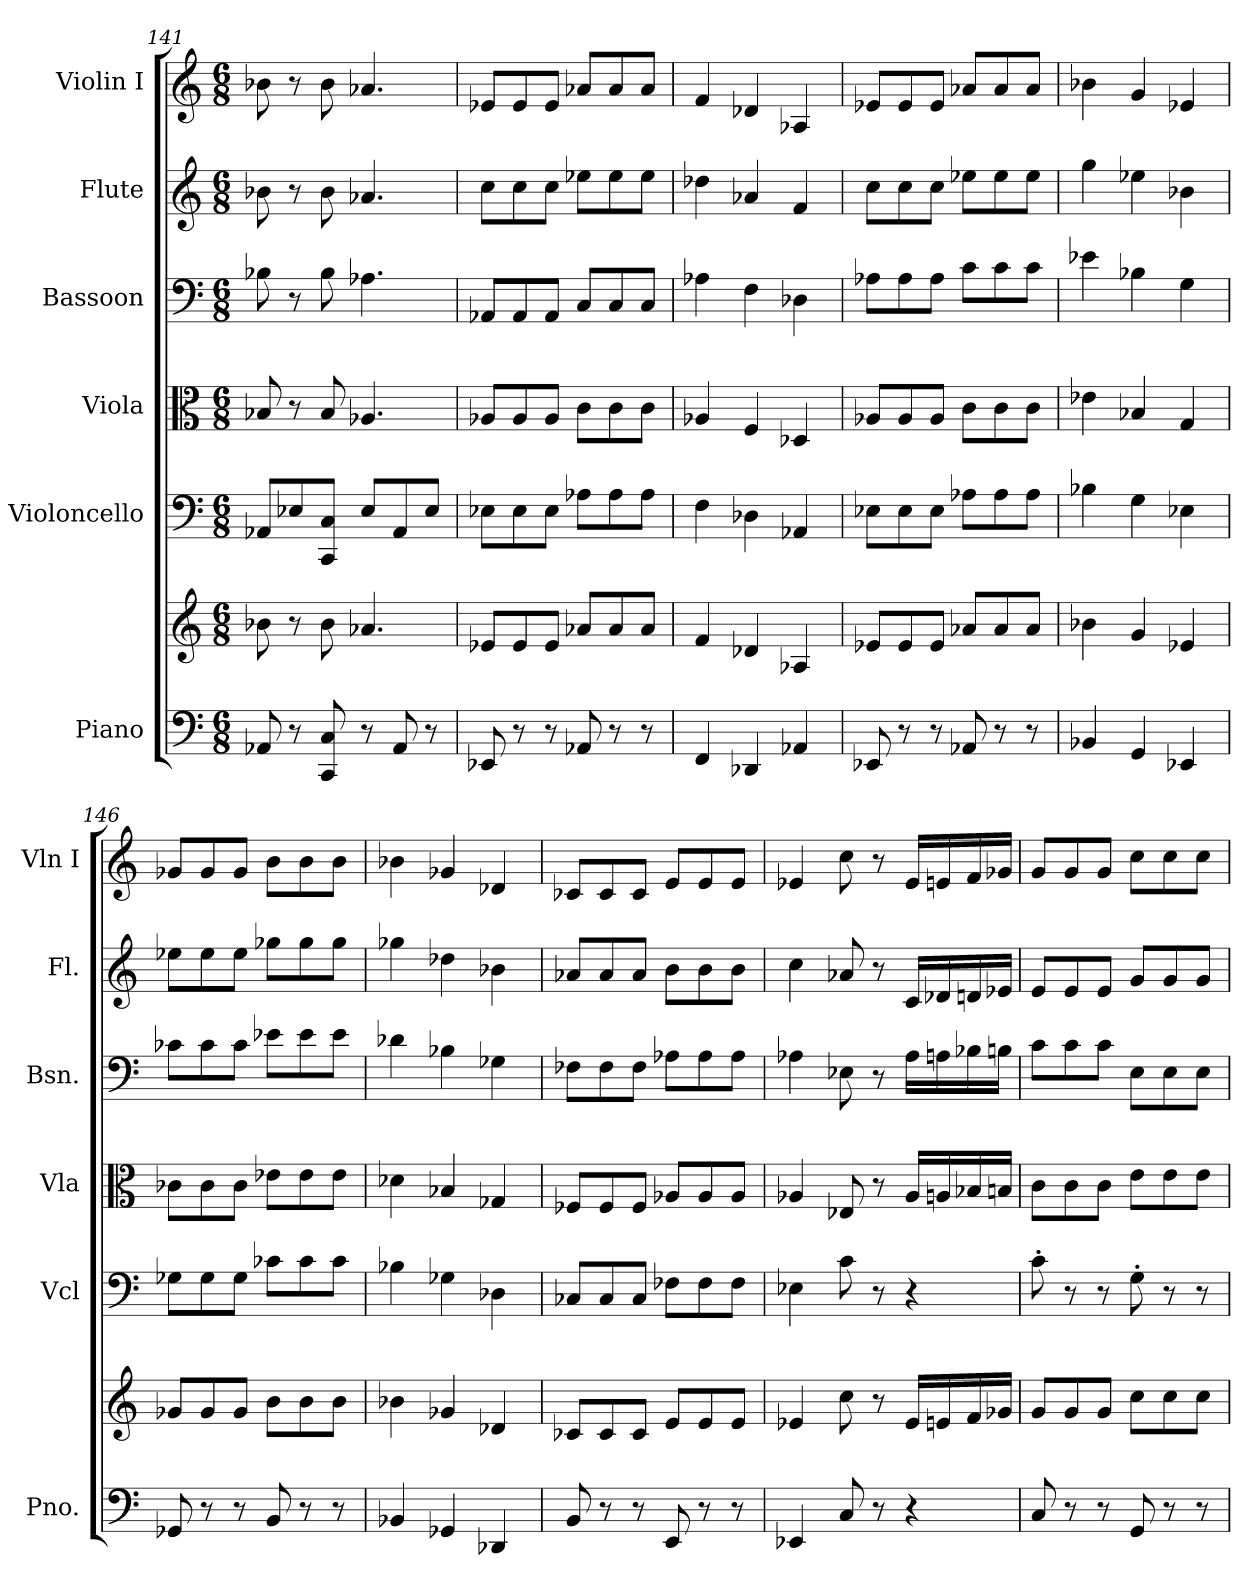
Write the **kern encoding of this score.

**kern	**kern	**kern	**kern	**kern	**kern	**kern
*part6	*part6	*part5	*part4	*part3	*part2	*part1
*staff7	*staff6	*staff5	*staff4	*staff3	*staff2	*staff1
*I"Piano	*	*I"Violoncello	*I"Viola	*I"Bassoon	*I"Flute	*I"Violin I
*I'Pno.	*	*I'Vcl	*I'Vla	*I'Bsn.	*I'Fl.	*I'Vln I
*clefF4	*clefG2	*clefF4	*clefC3	*clefF4	*clefG2	*clefG2
*k[]	*k[]	*k[]	*k[]	*k[]	*k[]	*k[]
*M6/8	*M6/8	*M6/8	*M6/8	*M6/8	*M6/8	*M6/8
=141	=141	=141	=141	=141	=141	=141
8AA-X/	8b-X\	8AA-X/L	8B-X/	8B-X\	8b-X\	8b-X\
8r	8r	8E-X/	8r	8r	8r	8r
8CC/ 8C/	8b-\	8CC/ 8C/J	8B-/	8B-\	8b-\	8b-\
8r	4.a-X/	8E-/L	4.A-X/	4.A-X\	4.a-X/	4.a-X/
8AA-/	.	8AA-/	.	.	.	.
8r	.	8E-/J	.	.	.	.
=142	=142	=142	=142	=142	=142	=142
8EE-X/	8e-X/L	8E-X\L	8A-X/L	8AA-X/L	8cc\L	8e-X/L
8r	8e-/	8E-\	8A-/	8AA-/	8cc\	8e-/
8r	8e-/J	8E-\J	8A-/J	8AA-/J	8cc\J	8e-/J
8AA-X/	8a-X/L	8A-X\L	8c\L	8C/L	8ee-X\L	8a-X/L
8r	8a-/	8A-\	8c\	8C/	8ee-\	8a-/
8r	8a-/J	8A-\J	8c\J	8C/J	8ee-\J	8a-/J
=143	=143	=143	=143	=143	=143	=143
4FF/	4f/	4F\	4A-X/	4A-X\	4dd-X\	4f/
4DD-X/	4d-X/	4D-X\	4F/	4F\	4a-X/	4d-X/
4AA-X/	4A-X/	4AA-X/	4D-X/	4D-X\	4f/	4A-X/
=144	=144	=144	=144	=144	=144	=144
8EE-X/	8e-X/L	8E-X\L	8A-X/L	8A-X\L	8cc\L	8e-X/L
8r	8e-/	8E-\	8A-/	8A-\	8cc\	8e-/
8r	8e-/J	8E-\J	8A-/J	8A-\J	8cc\J	8e-/J
8AA-X/	8a-X/L	8A-X\L	8c\L	8c\L	8ee-X\L	8a-X/L
8r	8a-/	8A-\	8c\	8c\	8ee-\	8a-/
8r	8a-/J	8A-\J	8c\J	8c\J	8ee-\J	8a-/J
=145	=145	=145	=145	=145	=145	=145
4BB-X/	4b-X\	4B-X\	4e-X\	4e-X\	4gg\	4b-X\
4GG/	4g/	4G\	4B-X/	4B-X\	4ee-X\	4g/
4EE-X/	4e-X/	4E-X\	4G/	4G\	4b-X\	4e-X/
=146	=146	=146	=146	=146	=146	=146
8GG-X/	8g-X/L	8G-X\L	8c-X\L	8c-X\L	8ee-X\L	8g-X/L
8r	8g-/	8G-\	8c-\	8c-\	8ee-\	8g-/
8r	8g-/J	8G-\J	8c-\J	8c-\J	8ee-\J	8g-/J
8BB/	8b\L	8c-X\L	8e-X\L	8e-X\L	8gg-X\L	8b\L
8r	8b\	8c-\	8e-\	8e-\	8gg-\	8b\
8r	8b\J	8c-\J	8e-\J	8e-\J	8gg-\J	8b\J
!!LO:LB:g=z
=147	=147	=147	=147	=147	=147	=147
4BB-X/	4b-X\	4B-X\	4d-X\	4d-X\	4gg-X\	4b-X\
4GG-X/	4g-X/	4G-X\	4B-X/	4B-X\	4dd-X\	4g-X/
4DD-X/	4d-X/	4D-X\	4G-X/	4G-X\	4b-X\	4d-X/
=148	=148	=148	=148	=148	=148	=148
8BB/	8c-X/L	8C-X/L	8F-X/L	8F-X\L	8a-X/L	8c-X/L
8r	8c-/	8C-/	8F-/	8F-\	8a-/	8c-/
8r	8c-/J	8C-/J	8F-/J	8F-\J	8a-/J	8c-/J
8EE/	8e/L	8F-X\L	8A-X/L	8A-X\L	8b\L	8e/L
8r	8e/	8F-\	8A-/	8A-\	8b\	8e/
8r	8e/J	8F-\J	8A-/J	8A-\J	8b\J	8e/J
=149	=149	=149	=149	=149	=149	=149
4EE-X/	4e-X/	4E-X\	4A-X/	4A-X\	4cc\	4e-X/
8C/	8cc\	8c\	8E-X/	8E-X\	8a-X/	8cc\
8r	8r	8r	8r	8r	8r	8r
4r	16e-/LL	4r	16A-/LL	16A-\LL	16c/LL	16e-/LL
.	16en/	.	16An/	16An\	16d-X/	16en/
.	16f/	.	16B-X/	16B-X\	16dn/	16f/
.	16g-X/JJ	.	16Bn/JJ	16Bn\JJ	16e-X/JJ	16g-X/JJ
=150	=150	=150	=150	=150	=150	=150
8C/	8g/L	8c'\	8c\L	8c\L	8e/L	8g/L
8r	8g/	8r	8c\	8c\	8e/	8g/
8r	8g/J	8r	8c\J	8c\J	8e/J	8g/J
8GG/	8cc\L	8G'\	8e\L	8E\L	8g/L	8cc\L
8r	8cc\	8r	8e\	8E\	8g/	8cc\
8r	8cc\J	8r	8e\J	8E\J	8g/J	8cc\J
=	=	=	=	=	=	=
*-	*-	*-	*-	*-	*-	*-
